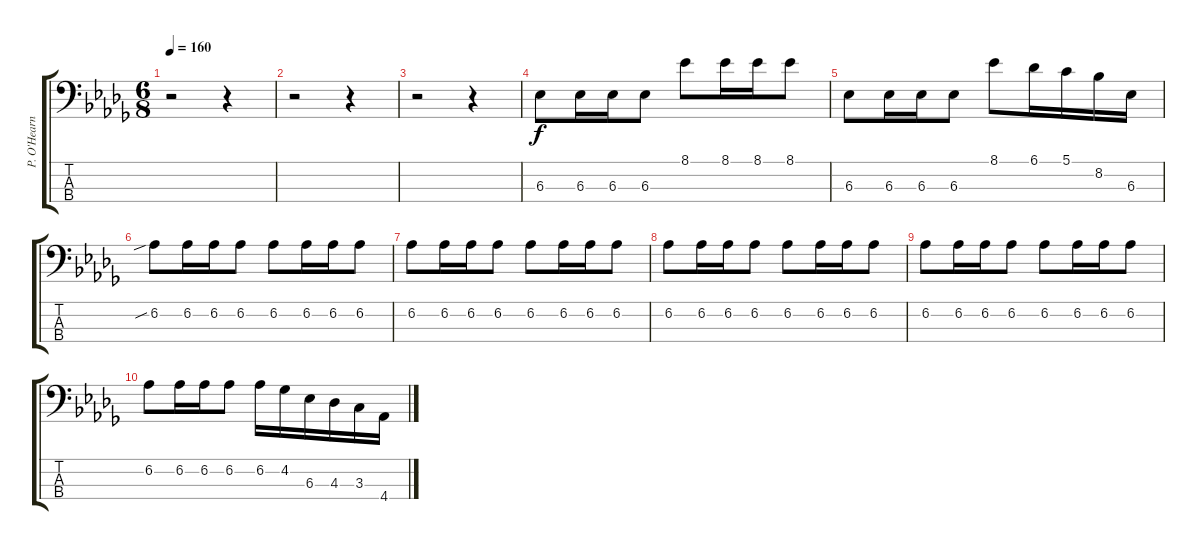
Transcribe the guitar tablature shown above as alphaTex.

\track ("P. O'Hearn" "P. O'Hearn") {instrument electricbassfinger}
\staff {score tabs}
\tuning (G2 D2 A1 E1) {hide}
\ts (6 8)
\tempo 160
\clef f4
\ks db
r.2{dy f} r.4 |
r.2 r.4 |
r.2 r.4 |
6.3.8 6.3.16 6.3.16 6.3.8 8.1.8 8.1.16 8.1.16 8.1.8 |
6.3.8 6.3.16 6.3.16 6.3.8 8.1.8 6.1.16 5.1.16 8.2.16 6.3.16 |
6.2{sib}.8 6.2.16 6.2.16 6.2.8 6.2.8 6.2.16 6.2.16 6.2.8 |
6.2.8 6.2.16 6.2.16 6.2.8 6.2.8 6.2.16 6.2.16 6.2.8 |
6.2.8 6.2.16 6.2.16 6.2.8 6.2.8 6.2.16 6.2.16 6.2.8 |
6.2.8 6.2.16 6.2.16 6.2.8 6.2.8 6.2.16 6.2.16 6.2.8 |
6.2.8 6.2.16 6.2.16 6.2.8 6.2.16 4.2.16 6.3.16 4.3.16 3.3.16 4.4.16
